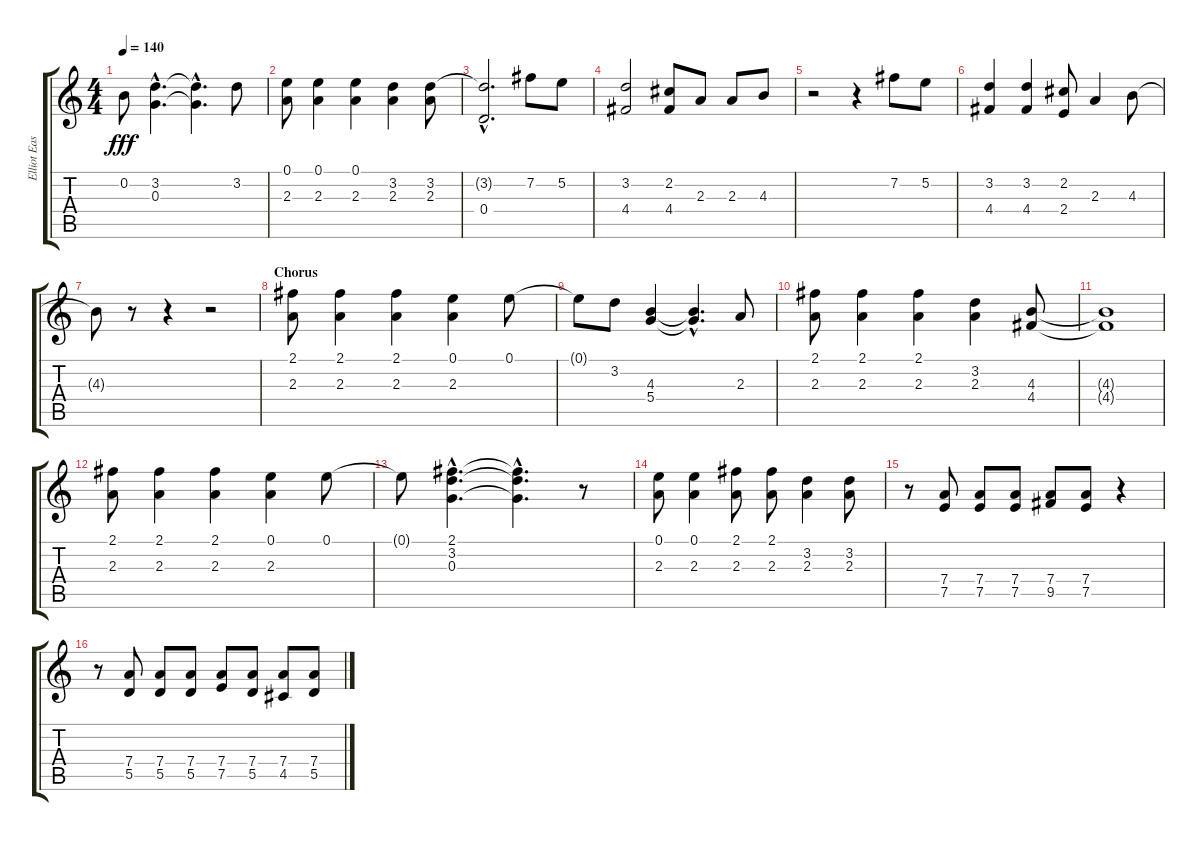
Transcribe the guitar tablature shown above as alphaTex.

\track ("Elliot Easton" "Elliot Eas") {instrument overdrivenguitar}
\staff {score tabs}
\tuning (E4 B3 G3 D3 A2 E2) {hide}
\ts (4 4)
\tempo 140
\clef g2
\ks c
0.2{t}.8{dy fff} (3.2{hac} 0.3{hac}).4{d} (3.2{hac t} 0.3{hac t}).4{d} 3.2.8 |
(0.1 2.3).8 (0.1 2.3).4 (0.1 2.3).4 (3.2 2.3).4 (3.2 2.3).8 |
(3.2{hac t} 0.4{hac}).2{d} 7.2.8 5.2.8 |
(3.2 4.4).2 (2.2 4.4).8 2.3.8 2.3.8 4.3.8 |
r.2 r.4 7.2.8 5.2.8 |
(3.2 4.4).4 (3.2 4.4).4 (2.2 2.4).8 2.3.4 4.3.8 |
4.3{t}.8 r.8 r.4 r.2 |
\section ("" "Chorus")
(2.1 2.3).8 (2.1 2.3).4 (2.1 2.3).4 (0.1 2.3).4 0.1.8 |
0.1{t}.8 3.2.8 (4.3 5.4).4 (4.3{hac t} 5.4{hac t}).4{d} 2.3.8 |
(2.1 2.3).8 (2.1 2.3).4 (2.1 2.3).4 (3.2 2.3).4 (4.3 4.4).8 |
(4.3{t} 4.4{t}).1 |
(2.1 2.3).8 (2.1 2.3).4 (2.1 2.3).4 (0.1 2.3).4 0.1.8 |
0.1{t}.8 (2.1{hac} 3.2{hac} 0.3{hac}).4{d} (2.1{hac t} 3.2{hac t} 0.3{hac t}).4{d} r.8 |
(0.1 2.3).8 (0.1 2.3).4 (2.1 2.3).8 (2.1 2.3).8 (3.2 2.3).4 (3.2 2.3).8 |
r.8 (7.4 7.5).8 (7.4 7.5).8 (7.4 7.5).8 (7.4 9.5).8 (7.4 7.5).8 r.4 |
r.8 (7.4 5.5).8 (7.4 5.5).8 (7.4 5.5).8 (7.4 7.5).8 (7.4 5.5).8 (7.4 4.5).8 (7.4 5.5).8
